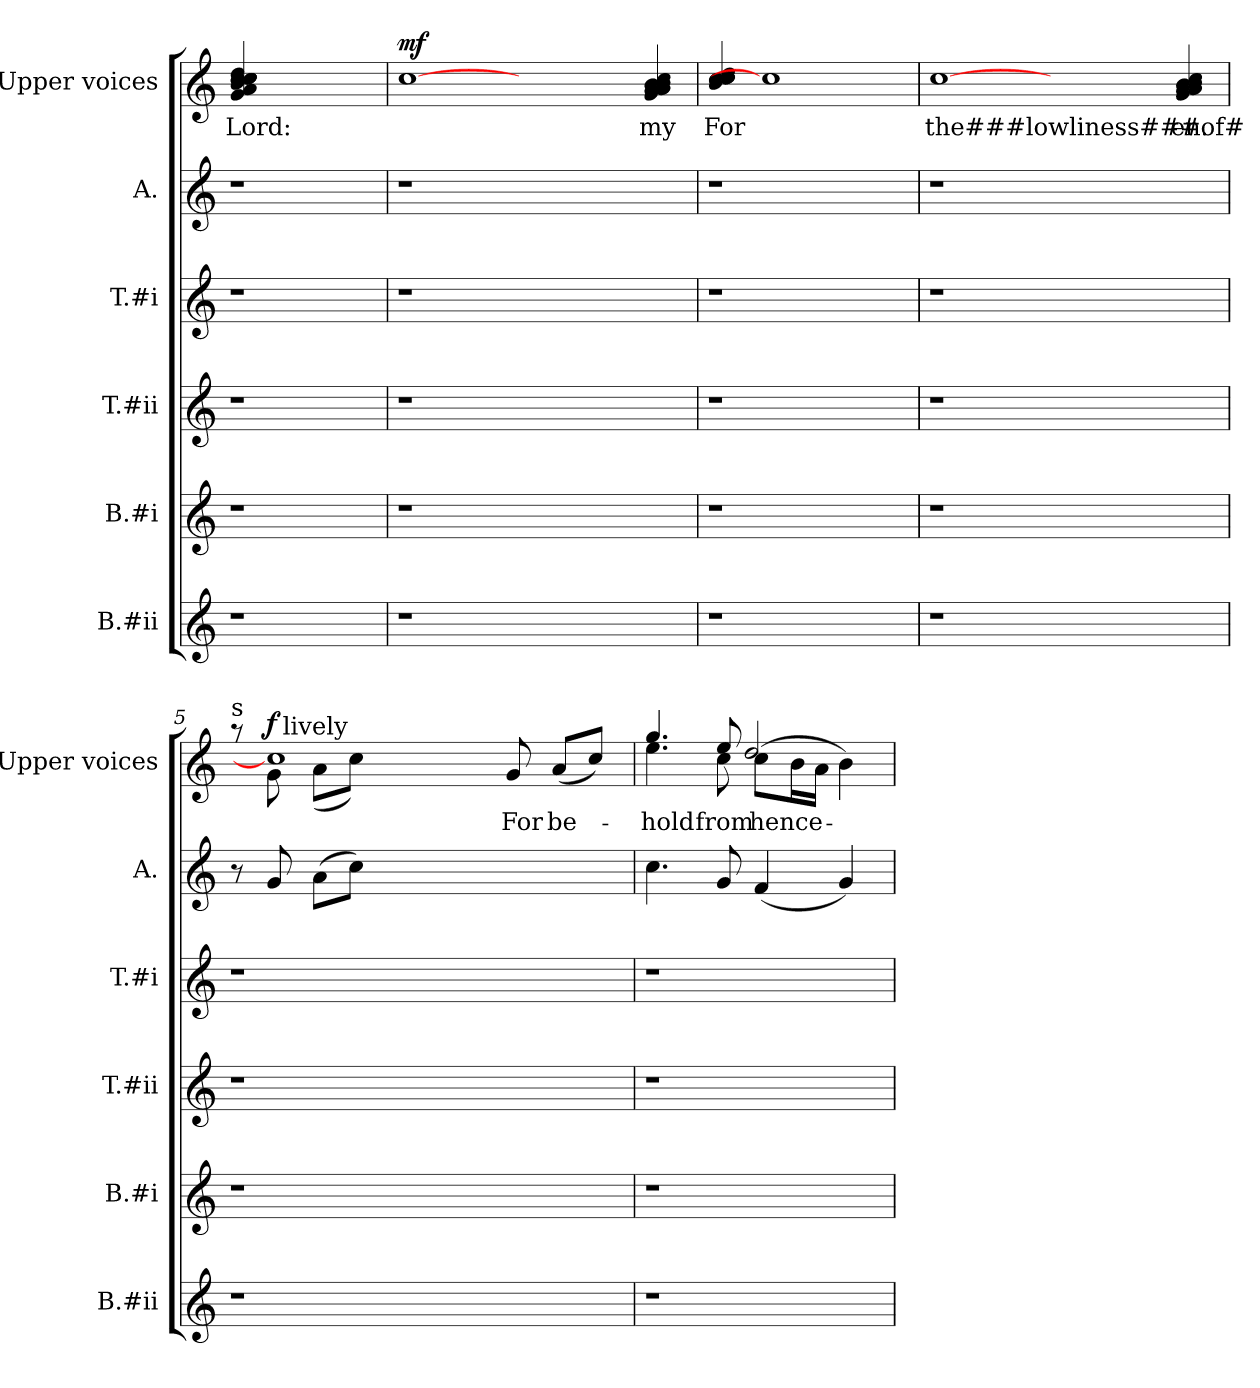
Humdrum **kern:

**kern	**kern	**kern	**kern	**kern	**kern	**text	**dynam
*part6	*part5	*part4	*part3	*part2	*part1	*part1	*part1
*staff6	*staff5	*staff4	*staff3	*staff2	*staff1	*staff1	*staff1
*I"B.#ii	*I"B.#i	*I"T.#ii	*I"T.#i	*I"A.	*I"Upper voices	*	*
*I'B.#ii	*I'B.#i	*I'T.#ii	*I'T.#i	*I'A.	*I'Upper voices	*	*
!!LO:PB:g=z
*clefG2	*clefG2	*clefG2	*clefG2	*clefG2	*clefG2	*	*
*k[]	*k[]	*k[]	*k[]	*k[]	*k[]	*	*
*C:	*C:	*C:	*C:	*C:	*C:	*	*
=1	=1	=1	=1	=1	=1	=1	=1
!	!	!	!	!	!	!LO:LY:b	!
1r	1r	1r	1r	1r	(4g/ 4a/ 4b/ 4cc/ 4cc/ 4cc/ 4cc/ 4cc/ 4dd/	Lord:	.
.	.	.	.	.	2.ryy	.	.
=2	=2	=2	=2	=2	=2	=2	=2
!	!	!	!	!	!	!	!LO:DY:a
1r	1r	1r	1r	1r	[1cc	.	mf
1ryy	1ryy	1ryy	1ryy	1ryy	1ryy	.	.
!	!	!	!	!	!	!LO:LY:b	!
4ryy	4ryy	4ryy	4ryy	4ryy	(4g/ 4a/ 4a/ 4b/ 4b/ 4cc/	my	.
!!LO:LB:g=z
=3	=3	=3	=3	=3	=3	=3	=3
!	!	!	!	!	!	!LO:LY:b	!
1r	1r	1r	1r	1r	4b/ 4cc/ 4cc/ 4cc/ 4cc/ 4dd/	For	.
.	.	.	.	.	1cc]	.	.
4ryy	4ryy	4ryy	4ryy	4ryy	.	.	.
=4	=4	=4	=4	=4	=4	=4	=4
!	!	!	!	!	!	!LO:LY:b	!
1r	1r	1r	1r	1r	[1cc	the###lowliness###of#	.
1ryy	1ryy	1ryy	1ryy	1ryy	1ryy	.	.
!	!	!	!	!	!	!LO:LY:b	!
4ryy	4ryy	4ryy	4ryy	4ryy	(4g/ 4a/ 4a/ 4b/ 4b/ 4cc/	-en.	.
!!LO:LB:g=z
=5	=5	=5	=5	=5	=5	=5	=5
*	*	*	*	*	*^	*	*
!	!	!	!	!	!LO:TX:a:t=s	!	!	!
*	*	*	*	*	*	*^	*	*
1r	1r	1r	1r	8r	8raa	8ryy	8ryy	.	.
!	!	!	!	!	!	!	!	!	!LO:DY:a
.	.	.	.	8g/	1cc]	8g\	32ryy	.	f
!	!	!	!	!	!	!	!LO:TX:a:t=lively	!	!
.	.	.	.	.	.	.	1ryy	.	.
.	.	.	.	(>8a\L	.	(<8a\L	.	.	.
.	.	.	.	8cc\J)	.	8cc\J)	.	.	.
.	.	.	.	1ryy	.	1ryy	.	.	.
2ryy	2ryy	2ryy	2ryy	.	.	.	.	.	.
!	!	!	!	!	!	!	!	!LO:LY:b	!
.	.	.	.	.	8g/	.	.	For	.
.	.	.	.	.	.	.	4ryy	.	.
!	!	!	!	!	!	!	!	!LO:LY:b	!
.	.	.	.	.	(>8a/L	.	.	be-	.
.	.	.	.	.	8cc/J)	.	.	.	.
.	.	.	.	.	.	.	16.ryy	.	.
=6	=6	=6	=6	=6	=6	=6	=6	=6	=6
!	!	!	!	!	!	!	!	!LO:LY:b	!
*	*	*	*	*	*	*v	*v	*	*
1r	1r	1r	1r	4.cc\	4.gg/	4.ee\	-hold	.
!	!	!	!	!	!	!	!LO:LY:b	!
.	.	.	.	8g/	8ee/	8cc\	from	.
!	!	!	!	!	!	!	!LO:LY:b	!
.	.	.	.	(<4f/	(<8cc\L	2dd/	hence-	.
.	.	.	.	.	16b\L	.	.	.
.	.	.	.	.	16a\JJ	.	.	.
.	.	.	.	4g/)	4b\)	.	.	.
*	*	*	*	*	*v	*v	*	*
=	=	=	=	=	=	=	=
*-	*-	*-	*-	*-	*-	*-	*-
